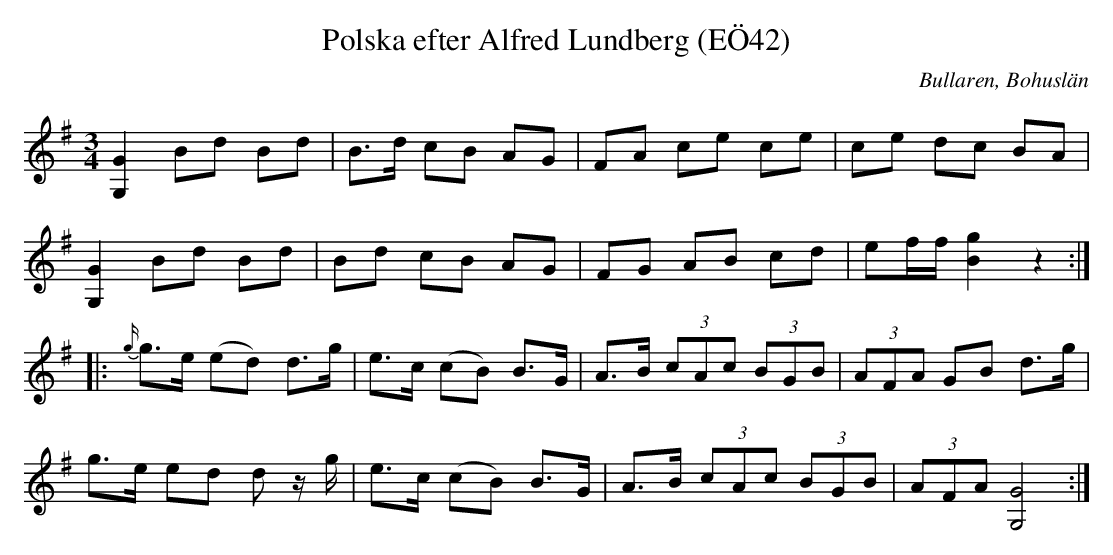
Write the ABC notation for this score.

X:1
T:Polska efter Alfred Lundberg (EÖ42)
O:Bullaren, Bohuslän
M:3/4
L:1/8
K:G
[G2G,2] Bd Bd | B>d cB AG | FA ce ce | ce dc BA |
[G2G,2] Bd Bd | Bd cB AG | FG AB cd | ef/f/ [gB]2 z2 ::
{g/}g>e (ed) d>g | e>c (cB) B>G | A>B (3cAc (3BGB | (3AFA GB d>g |
g>e ed d z/g/ | e>c (cB) B>G | A>B (3cAc (3BGB | (3AFA [G,4G4] :|
